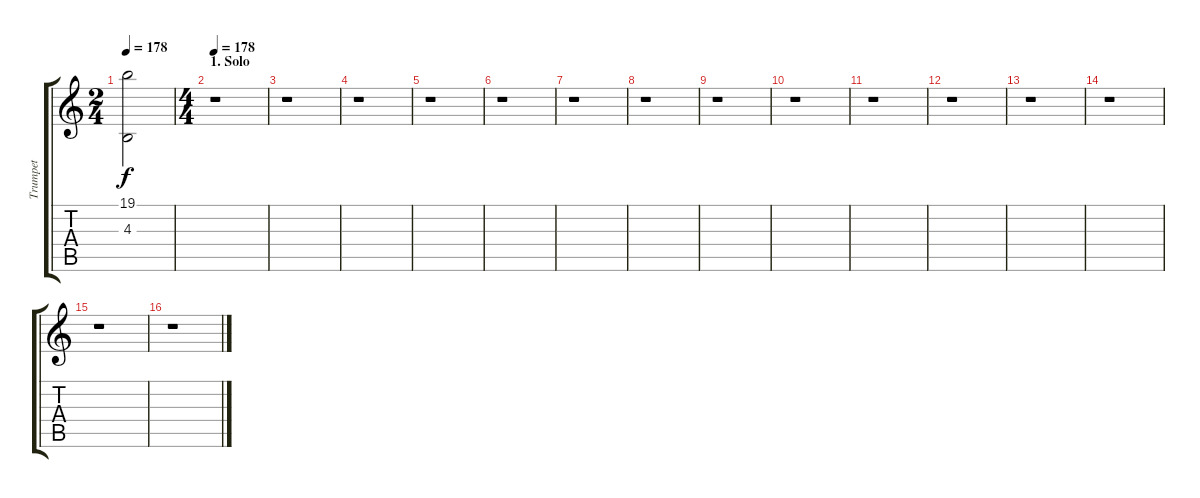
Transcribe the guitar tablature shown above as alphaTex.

\track ("Trumpet" "Trumpet") {instrument trumpet}
\staff {score tabs}
\tuning (E4 B3 G3 D3 A2 E2) {hide}
\ts (2 4)
\tempo 178
\clef g2
\ks c
(19.1{t} 4.3{t}).2{dy f} |
\ts (4 4)
\section ("" "1. Solo")
\tempo 178
r.1 |
r.1 |
r.1 |
r.1 |
r.1 |
r.1 |
r.1 |
r.1 |
r.1 |
r.1 |
r.1 |
r.1 |
r.1 |
r.1 |
r.1
